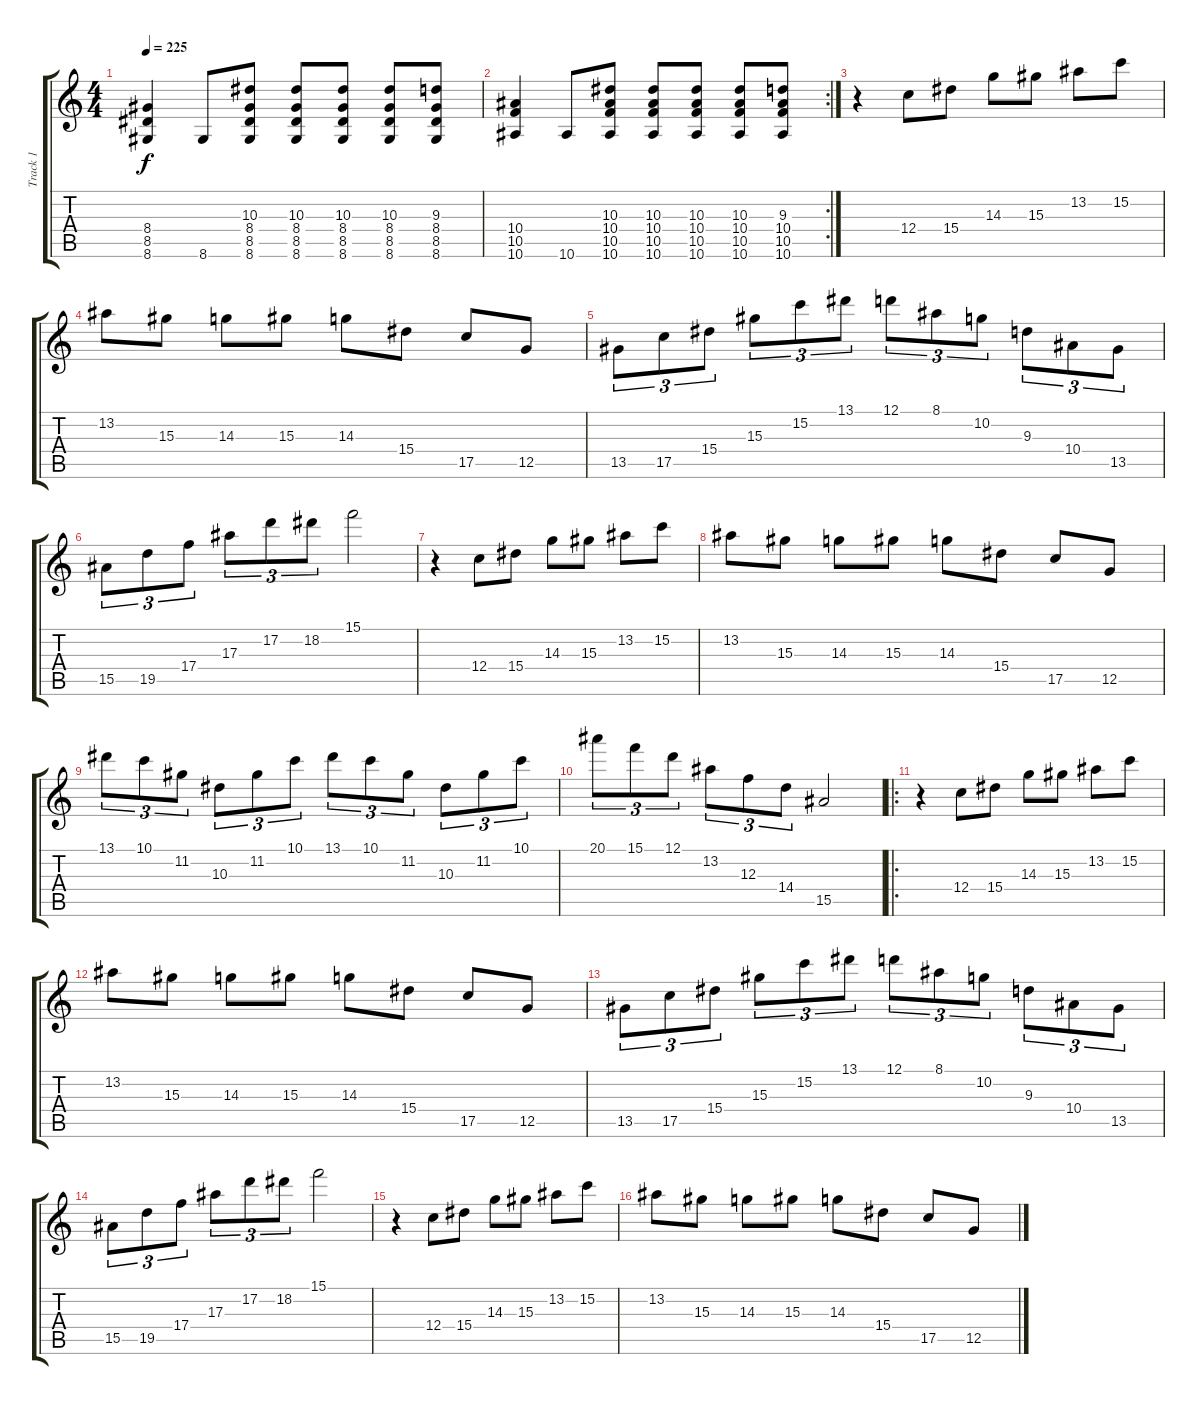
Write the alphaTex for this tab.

\track ("Track 1" "Track 1") {instrument distortionguitar}
\staff {score tabs}
\tuning (D4 A3 F3 C3 G2 C2) {hide}
\ts (4 4)
\tempo 225
\clef g2
\ks c
(8.4 8.5 8.6).4{dy f} 8.6.8 (10.3 8.4 8.5 8.6).8 (10.3 8.4 8.5 8.6).8 (10.3 8.4 8.5 8.6).8 (10.3 8.4 8.5 8.6).8 (9.3 8.4 8.5 8.6).8 |
\rc 2
(10.4 10.5 10.6).4 10.6.8 (10.3 10.4 10.5 10.6).8 (10.3 10.4 10.5 10.6).8 (10.3 10.4 10.5 10.6).8 (10.3 10.4 10.5 10.6).8 (9.3 10.4 10.5 10.6).8 |
r.4 12.4.8 15.4.8 14.3.8 15.3.8 13.2.8 15.2.8 |
13.2.8 15.3.8 14.3.8 15.3.8 14.3.8 15.4.8 17.5.8 12.5.8 |
13.5.8{tu (3 2)} 17.5.8{tu (3 2)} 15.4.8{tu (3 2)} 15.3.8{tu (3 2)} 15.2.8{tu (3 2)} 13.1.8{tu (3 2)} 12.1.8{tu (3 2)} 8.1.8{tu (3 2)} 10.2.8{tu (3 2)} 9.3.8{tu (3 2)} 10.4.8{tu (3 2)} 13.5.8{tu (3 2)} |
15.5.8{tu (3 2)} 19.5.8{tu (3 2)} 17.4.8{tu (3 2)} 17.3.8{tu (3 2)} 17.2.8{tu (3 2)} 18.2.8{tu (3 2)} 15.1.2 |
r.4 12.4.8 15.4.8 14.3.8 15.3.8 13.2.8 15.2.8 |
13.2.8 15.3.8 14.3.8 15.3.8 14.3.8 15.4.8 17.5.8 12.5.8 |
13.1.8{tu (3 2)} 10.1.8{tu (3 2)} 11.2.8{tu (3 2)} 10.3.8{tu (3 2)} 11.2.8{tu (3 2)} 10.1.8{tu (3 2)} 13.1.8{tu (3 2)} 10.1.8{tu (3 2)} 11.2.8{tu (3 2)} 10.3.8{tu (3 2)} 11.2.8{tu (3 2)} 10.1.8{tu (3 2)} |
20.1.8{tu (3 2)} 15.1.8{tu (3 2)} 12.1.8{tu (3 2)} 13.2.8{tu (3 2)} 12.3.8{tu (3 2)} 14.4.8{tu (3 2)} 15.5.2 |
\ro
r.4 12.4.8 15.4.8 14.3.8 15.3.8 13.2.8 15.2.8 |
13.2.8 15.3.8 14.3.8 15.3.8 14.3.8 15.4.8 17.5.8 12.5.8 |
13.5.8{tu (3 2)} 17.5.8{tu (3 2)} 15.4.8{tu (3 2)} 15.3.8{tu (3 2)} 15.2.8{tu (3 2)} 13.1.8{tu (3 2)} 12.1.8{tu (3 2)} 8.1.8{tu (3 2)} 10.2.8{tu (3 2)} 9.3.8{tu (3 2)} 10.4.8{tu (3 2)} 13.5.8{tu (3 2)} |
15.5.8{tu (3 2)} 19.5.8{tu (3 2)} 17.4.8{tu (3 2)} 17.3.8{tu (3 2)} 17.2.8{tu (3 2)} 18.2.8{tu (3 2)} 15.1.2 |
r.4 12.4.8 15.4.8 14.3.8 15.3.8 13.2.8 15.2.8 |
13.2.8 15.3.8 14.3.8 15.3.8 14.3.8 15.4.8 17.5.8 12.5.8
